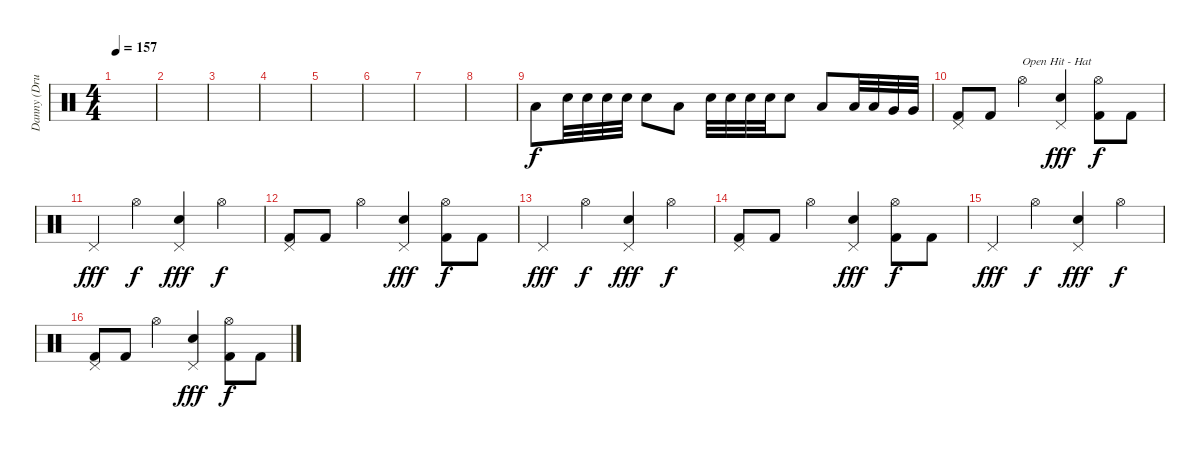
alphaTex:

\track ("Danny (Drums)" "Danny (Dru") {instrument percussion}
\staff {score}
\articulation defaults
\ts (4 4)
\tempo 157
\clef neutral
\ks c
|
|
|
|
|
|
|
|
"Low Tom (hit)".8 "Snare (hit) 2".32 "Snare (hit) 2".32 "Snare (hit) 2".32 "Snare (hit) 2".32 "Snare (hit) 2".8 "Low Tom (hit)".8 "Snare (hit) 2".32 "Snare (hit) 2".32 "Snare (hit) 2".32 "Snare (hit) 2".32 "Snare (hit) 2".8 "Low Tom (hit)".8 "Low Tom (hit)".32 "Low Tom (hit)".32 "Very Low Tom (hit)".32 "Very Low Tom (hit)".32 |
("Pedal Hi-Hat (hit)" "Kick (hit) 2").8 "Kick (hit) 2".8 "Hi-Hat (open)".4{txt "Open Hit - Hat"} ("Pedal Hi-Hat (hit)" "Electric Snare (hit)").4{dy fff} ("Hi-Hat (open)" "Kick (hit) 2").8{dy f} "Kick (hit) 2".8 |
"Pedal Hi-Hat (hit)".4{dy fff} "Hi-Hat (open)".4{dy f} ("Pedal Hi-Hat (hit)" "Electric Snare (hit)").4{dy fff} "Hi-Hat (open)".4{dy f} |
("Pedal Hi-Hat (hit)" "Kick (hit) 2").8 "Kick (hit) 2".8 "Hi-Hat (open)".4 ("Pedal Hi-Hat (hit)" "Electric Snare (hit)").4{dy fff} ("Hi-Hat (open)" "Kick (hit) 2").8{dy f} "Kick (hit) 2".8 |
"Pedal Hi-Hat (hit)".4{dy fff} "Hi-Hat (open)".4{dy f} ("Pedal Hi-Hat (hit)" "Electric Snare (hit)").4{dy fff} "Hi-Hat (open)".4{dy f} |
("Pedal Hi-Hat (hit)" "Kick (hit) 2").8 "Kick (hit) 2".8 "Hi-Hat (open)".4 ("Pedal Hi-Hat (hit)" "Electric Snare (hit)").4{dy fff} ("Hi-Hat (open)" "Kick (hit) 2").8{dy f} "Kick (hit) 2".8 |
"Pedal Hi-Hat (hit)".4{dy fff} "Hi-Hat (open)".4{dy f} ("Pedal Hi-Hat (hit)" "Electric Snare (hit)").4{dy fff} "Hi-Hat (open)".4{dy f} |
("Pedal Hi-Hat (hit)" "Kick (hit) 2").8 "Kick (hit) 2".8 "Hi-Hat (open)".4 ("Pedal Hi-Hat (hit)" "Electric Snare (hit)").4{dy fff} ("Hi-Hat (open)" "Kick (hit) 2").8{dy f} "Kick (hit) 2".8
